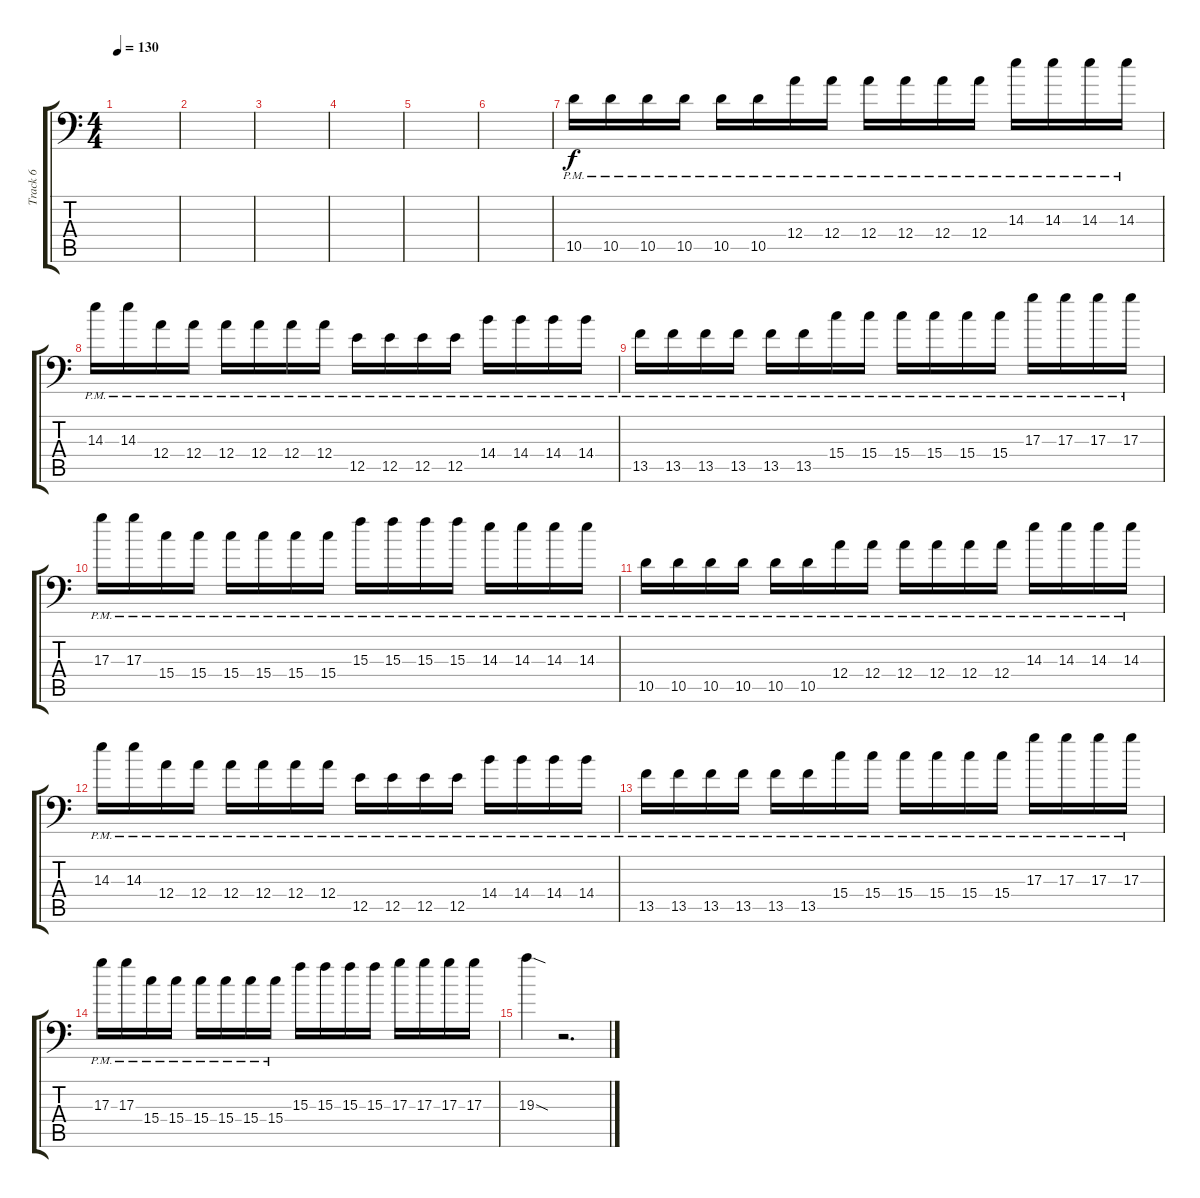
\track ("Track 6" "Track 6") {instrument overdrivenguitar}
\staff {score tabs}
\tuning (B3 Gb3 D3 A2 E2 A1) {hide}
\ts (4 4)
\tempo 130
\clef f4
\ks c
|
|
|
|
|
|
10.5{pm}.16{instrument overdrivenguitar} 10.5{pm}.16 10.5{pm}.16 10.5{pm}.16 10.5{pm}.16 10.5{pm}.16 12.4{pm}.16 12.4{pm}.16 12.4{pm}.16 12.4{pm}.16 12.4{pm}.16 12.4{pm}.16 14.3{pm}.16 14.3{pm}.16 14.3{pm}.16 14.3{pm}.16 |
14.3{pm}.16 14.3{pm}.16 12.4{pm}.16 12.4{pm}.16 12.4{pm}.16 12.4{pm}.16 12.4{pm}.16 12.4{pm}.16 12.5{pm}.16 12.5{pm}.16 12.5{pm}.16 12.5{pm}.16 14.4{pm}.16 14.4{pm}.16 14.4{pm}.16 14.4{pm}.16 |
13.5{pm}.16 13.5{pm}.16 13.5{pm}.16 13.5{pm}.16 13.5{pm}.16 13.5{pm}.16 15.4{pm}.16 15.4{pm}.16 15.4{pm}.16 15.4{pm}.16 15.4{pm}.16 15.4{pm}.16 17.3{pm}.16 17.3{pm}.16 17.3{pm}.16 17.3{pm}.16 |
17.3{pm}.16 17.3{pm}.16 15.4{pm}.16 15.4{pm}.16 15.4{pm}.16 15.4{pm}.16 15.4{pm}.16 15.4{pm}.16 15.3{pm}.16 15.3{pm}.16 15.3{pm}.16 15.3{pm}.16 14.3{pm}.16 14.3{pm}.16 14.3{pm}.16 14.3{pm}.16 |
10.5{pm}.16 10.5{pm}.16 10.5{pm}.16 10.5{pm}.16 10.5{pm}.16 10.5{pm}.16 12.4{pm}.16 12.4{pm}.16 12.4{pm}.16 12.4{pm}.16 12.4{pm}.16 12.4{pm}.16 14.3{pm}.16 14.3{pm}.16 14.3{pm}.16 14.3{pm}.16 |
14.3{pm}.16 14.3{pm}.16 12.4{pm}.16 12.4{pm}.16 12.4{pm}.16 12.4{pm}.16 12.4{pm}.16 12.4{pm}.16 12.5{pm}.16 12.5{pm}.16 12.5{pm}.16 12.5{pm}.16 14.4{pm}.16 14.4{pm}.16 14.4{pm}.16 14.4{pm}.16 |
13.5{pm}.16 13.5{pm}.16 13.5{pm}.16 13.5{pm}.16 13.5{pm}.16 13.5{pm}.16 15.4{pm}.16 15.4{pm}.16 15.4{pm}.16 15.4{pm}.16 15.4{pm}.16 15.4{pm}.16 17.3{pm}.16 17.3{pm}.16 17.3{pm}.16 17.3{pm}.16 |
17.3{pm}.16 17.3{pm}.16 15.4{pm}.16 15.4{pm}.16 15.4{pm}.16 15.4{pm}.16 15.4{pm}.16 15.4{pm}.16 15.3.16 15.3.16 15.3.16 15.3.16 17.3.16 17.3.16 17.3.16 17.3.16 |
19.3{sod}.4 r.2{d}
